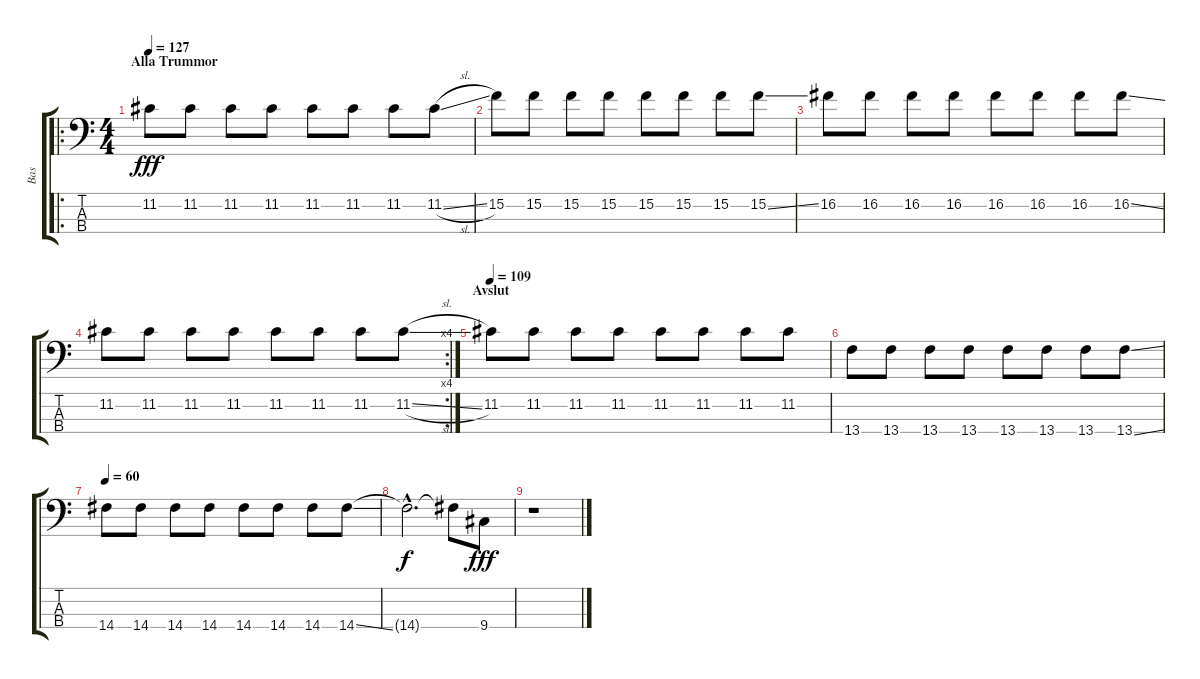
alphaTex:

\track ("Bas" "Bas") {instrument electricbasspick}
\staff {score tabs}
\tuning (G2 D2 A1 E1) {hide}
\ro
\ts (4 4)
\section ("" "Alla Trummor")
\tempo 127
\clef f4
\ks c
11.2.8{dy fff} 11.2.8 11.2.8 11.2.8 11.2.8 11.2.8 11.2.8 11.2{sl}.8 |
15.2.8 15.2.8 15.2.8 15.2.8 15.2.8 15.2.8 15.2.8 15.2{ss}.8 |
16.2.8 16.2.8 16.2.8 16.2.8 16.2.8 16.2.8 16.2.8 16.2{ss}.8 |
\rc 4
11.2.8 11.2.8 11.2.8 11.2.8 11.2.8 11.2.8 11.2.8 11.2{sl}.8 |
\section ("" "Avslut")
\tempo 109
11.2.8 11.2.8 11.2.8 11.2.8 11.2.8 11.2.8 11.2.8 11.2.8 |
13.4.8 13.4.8 13.4.8 13.4.8 13.4.8 13.4.8 13.4.8 13.4{ss}.8 |
\tempo 60
14.4.8 14.4.8 14.4.8 14.4.8 14.4.8 14.4.8 14.4.8 14.4{ss}.8 |
14.4{hac t}.2{d dy f} 14.4{t}.8 9.4.8{dy fff} |
r.1
